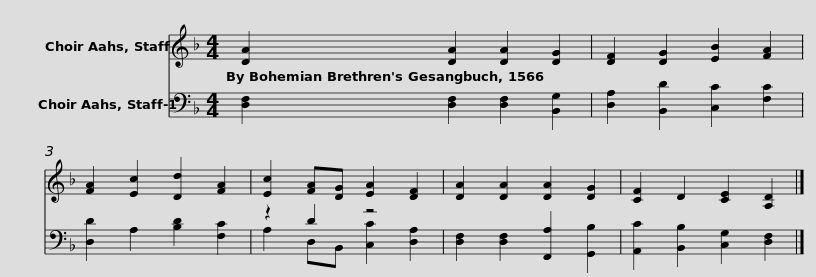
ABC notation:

X:1
%%score 1 ( 2 3 )
L:1/8
M:4/4
I:linebreak $
K:F
V:1 treble
V:2 bass
V:3 bass
V:1
 [DA]2 [DA]2 [DA]2 [DG]2 | [DF]2 [DG]2 [EB]2 [FA]2 | [FA]2 [Ec]2 [Dd]2 [FA]2 | [Ec]2 [FA][DG] [EA]2 [DF]2 | [DA]2 [DA]2 [DA]2 [DG]2 |$ %5
 [CF]2 D2 [CE]2 [A,D]2 |] %6
V:2
 [D,F,]2 [D,F,]2 [D,F,]2 [B,,G,]2 | [D,A,]2 [B,,D]2 [C,C]2 [F,C]2 | [D,D]2 A,2 [B,D]2 [F,C]2 | z2 D2 z4 | [D,F,]2 [D,F,]2 [F,,A,]2 [G,,B,]2 |$ %5
 [A,,C]2 [B,,B,]2 [C,G,]2 [D,F,]2 |] %6
V:3
 x8 | x8 | x8 | A,2 D,B,, [C,C]2 [D,A,]2 | x8 |$ %5
 x8 |] %6
